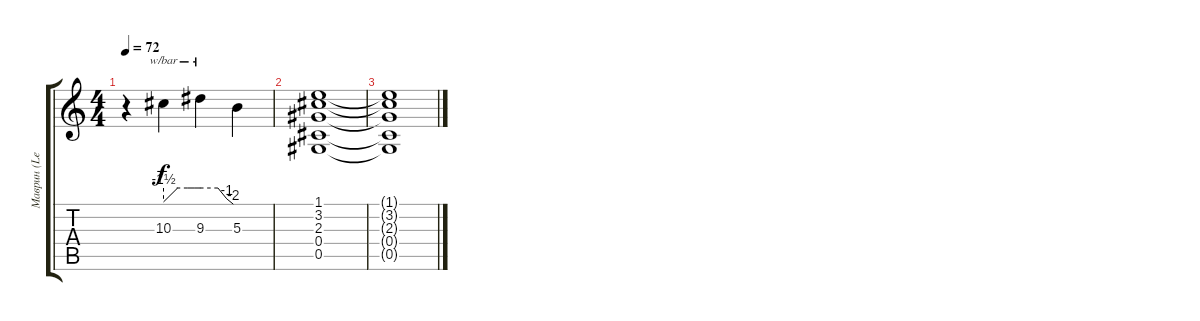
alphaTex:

\track ("Маврин (Lead-1)" "Маврин (Le") {instrument distortionguitar}
\staff {score tabs}
\tuning (Eb4 Bb3 Gb3 Db3 Ab2 Eb2) {hide}
\ts (4 4)
\tempo 72
\clef g2
\ks c
r.4{dy f} 10.3.4{tbe (custom default 0 -6 23 0 39 0 50 0 60 0)} 9.3.4{tbe (custom default 0 0 32 0 48 -4 60 -8)} 5.3.4 |
(1.1 3.2 2.3 0.4 0.5).1{volume 7} |
(1.1{t} 3.2{t} 2.3{t} 0.4{t} 0.5{t}).1
